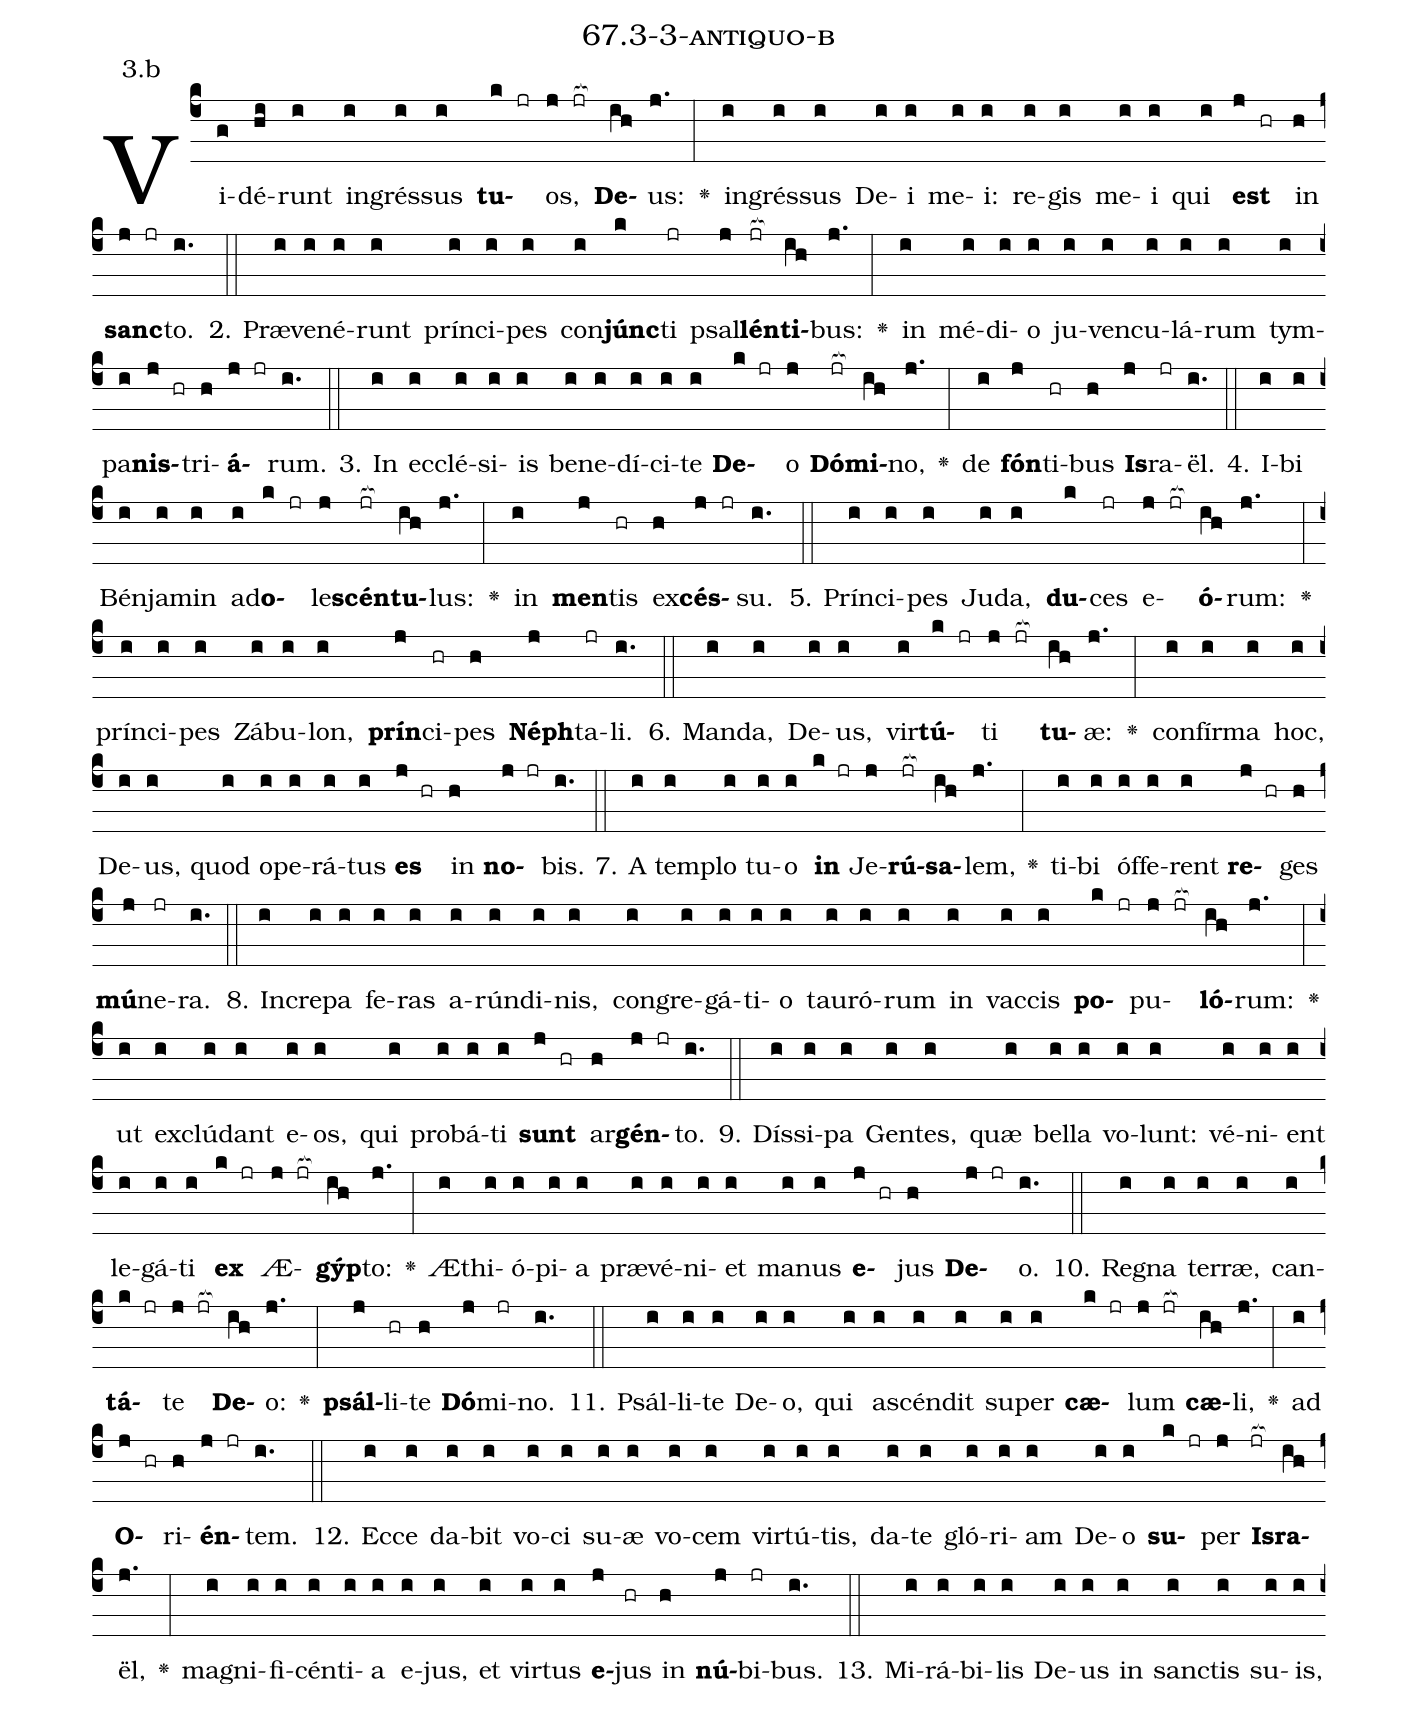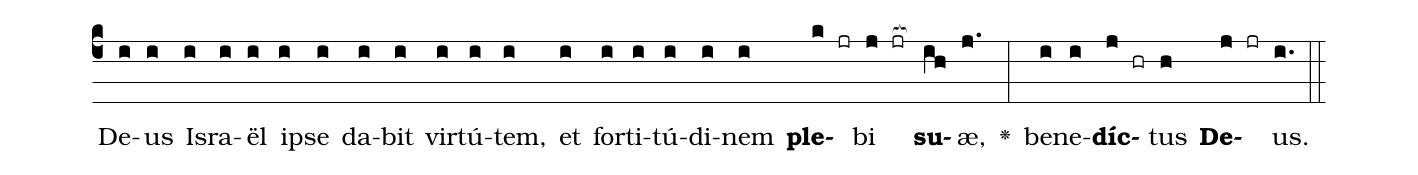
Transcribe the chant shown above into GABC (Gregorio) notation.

name: 67.3-3-antiquo-b;
annotation: 3.b;
%%
(c4)Vi(g)dé(hi)runt(i) in(i)grés(i)sus(i) <b>tu</b>(k jr)os,(j jr[ocb:1{]) <b>De</b>(ih[ocb:0}])us:(j.) <v>\greheightstar</v>(:) in(i)grés(i)sus(i) De(i)i(i) me(i)i:(i) re(i)gis(i) me(i)i(i) qui(i) <b>est</b>(j hr) in(h) <b>sanc</b>(j jr)to.(i.) (::)
2. Præ(i)ve(i)né(i)runt(i) prín(i)ci(i)pes(i) con(i)<b>júnc</b>(k)ti(jr) psal(j)<b>lén</b>(jr[ocb:1{])<b>ti</b>(ih[ocb:0}])bus:(j.) <v>\greheightstar</v>(:) in(i) mé(i)di(i)o(i) ju(i)ven(i)cu(i)lá(i)rum(i) tym(i)pa(i)<b>nis</b>(j hr)tri(h)<b>á</b>(j jr)rum.(i.) (::)
3. In(i) ec(i)clé(i)si(i)is(i) be(i)ne(i)dí(i)ci(i)te(i) <b>De</b>(k jr)o(j) <b>Dó</b>(jr[ocb:1{])<b>mi</b>(ih[ocb:0}])no,(j.) <v>\greheightstar</v>(:) de(i) <b>fón</b>(j)ti(hr)bus(h) <b>Is</b>(j)ra(jr)ël.(i.) (::)
4. I(i)bi(i) Bén(i)ja(i)min(i) ad(i)<b>o</b>(k jr)le(j)<b>scén</b>(jr[ocb:1{])<b>tu</b>(ih[ocb:0}])lus:(j.) <v>\greheightstar</v>(:) in(i) <b>men</b>(j)tis(hr) ex(h)<b>cés</b>(j jr)su.(i.) (::)
5. Prín(i)ci(i)pes(i) Ju(i)da,(i) <b>du</b>(k)ces(jr) e(j jr[ocb:1{])<b>ó</b>(ih[ocb:0}])rum:(j.) <v>\greheightstar</v>(:) prín(i)ci(i)pes(i) Zá(i)bu(i)lon,(i) <b>prín</b>(j)ci(hr)pes(h) <b>Néph</b>(j)ta(jr)li.(i.) (::)
6. Man(i)da,(i) De(i)us,(i) vir(i)<b>tú</b>(k jr)ti(j jr[ocb:1{]) <b>tu</b>(ih[ocb:0}])æ:(j.) <v>\greheightstar</v>(:) con(i)fír(i)ma(i) hoc,(i) De(i)us,(i) quod(i) o(i)pe(i)rá(i)tus(i) <b>es</b>(j hr) in(h) <b>no</b>(j jr)bis.(i.) (::)
7. A(i) tem(i)plo(i) tu(i)o(i) <b>in</b>(k jr) Je(j)<b>rú</b>(jr[ocb:1{])<b>sa</b>(ih[ocb:0}])lem,(j.) <v>\greheightstar</v>(:) ti(i)bi(i) óf(i)fe(i)rent(i) <b>re</b>(j hr)ges(h) <b>mú</b>(j)ne(jr)ra.(i.) (::)
8. In(i)cre(i)pa(i) fe(i)ras(i) a(i)rún(i)di(i)nis,(i) con(i)gre(i)gá(i)ti(i)o(i) tau(i)ró(i)rum(i) in(i) vac(i)cis(i) <b>po</b>(k jr)pu(j jr[ocb:1{])<b>ló</b>(ih[ocb:0}])rum:(j.) <v>\greheightstar</v>(:) ut(i) ex(i)clú(i)dant(i) e(i)os,(i) qui(i) pro(i)bá(i)ti(i) <b>sunt</b>(j hr) ar(h)<b>gén</b>(j jr)to.(i.) (::)
9. Dís(i)si(i)pa(i) Gen(i)tes,(i) quæ(i) bel(i)la(i) vo(i)lunt:(i) vé(i)ni(i)ent(i) le(i)gá(i)ti(i) <b>ex</b>(k jr) Æ(j jr[ocb:1{])<b>gýp</b>(ih[ocb:0}])to:(j.) <v>\greheightstar</v>(:) Æ(i)thi(i)ó(i)pi(i)a(i) præ(i)vé(i)ni(i)et(i) ma(i)nus(i) <b>e</b>(j hr)jus(h) <b>De</b>(j jr)o.(i.) (::)
10. Re(i)gna(i) ter(i)ræ,(i) can(i)<b>tá</b>(k jr)te(j jr[ocb:1{]) <b>De</b>(ih[ocb:0}])o:(j.) <v>\greheightstar</v>(:) <b>psál</b>(j)li(hr)te(h) <b>Dó</b>(j)mi(jr)no.(i.) (::)
11. Psál(i)li(i)te(i) De(i)o,(i) qui(i) a(i)scén(i)dit(i) su(i)per(i) <b>cæ</b>(k jr)lum(j jr[ocb:1{]) <b>cæ</b>(ih[ocb:0}])li,(j.) <v>\greheightstar</v>(:) ad(i) <b>O</b>(j hr)ri(h)<b>én</b>(j jr)tem.(i.) (::)
12. Ec(i)ce(i) da(i)bit(i) vo(i)ci(i) su(i)æ(i) vo(i)cem(i) vir(i)tú(i)tis,(i) da(i)te(i) gló(i)ri(i)am(i) De(i)o(i) <b>su</b>(k jr)per(j) <b>Is</b>(jr[ocb:1{])<b>ra</b>(ih[ocb:0}])ël,(j.) <v>\greheightstar</v>(:) ma(i)gni(i)fi(i)cén(i)ti(i)a(i) e(i)jus,(i) et(i) vir(i)tus(i) <b>e</b>(j)jus(hr) in(h) <b>nú</b>(j)bi(jr)bus.(i.) (::)
13. Mi(i)rá(i)bi(i)lis(i) De(i)us(i) in(i) sanc(i)tis(i) su(i)is,(i) De(i)us(i) Is(i)ra(i)ël(i) ip(i)se(i) da(i)bit(i) vir(i)tú(i)tem,(i) et(i) for(i)ti(i)tú(i)di(i)nem(i) <b>ple</b>(k jr)bi(j jr[ocb:1{]) <b>su</b>(ih[ocb:0}])æ,(j.) <v>\greheightstar</v>(:) be(i)ne(i)<b>díc</b>(j hr)tus(h) <b>De</b>(j jr)us.(i.) (::)
